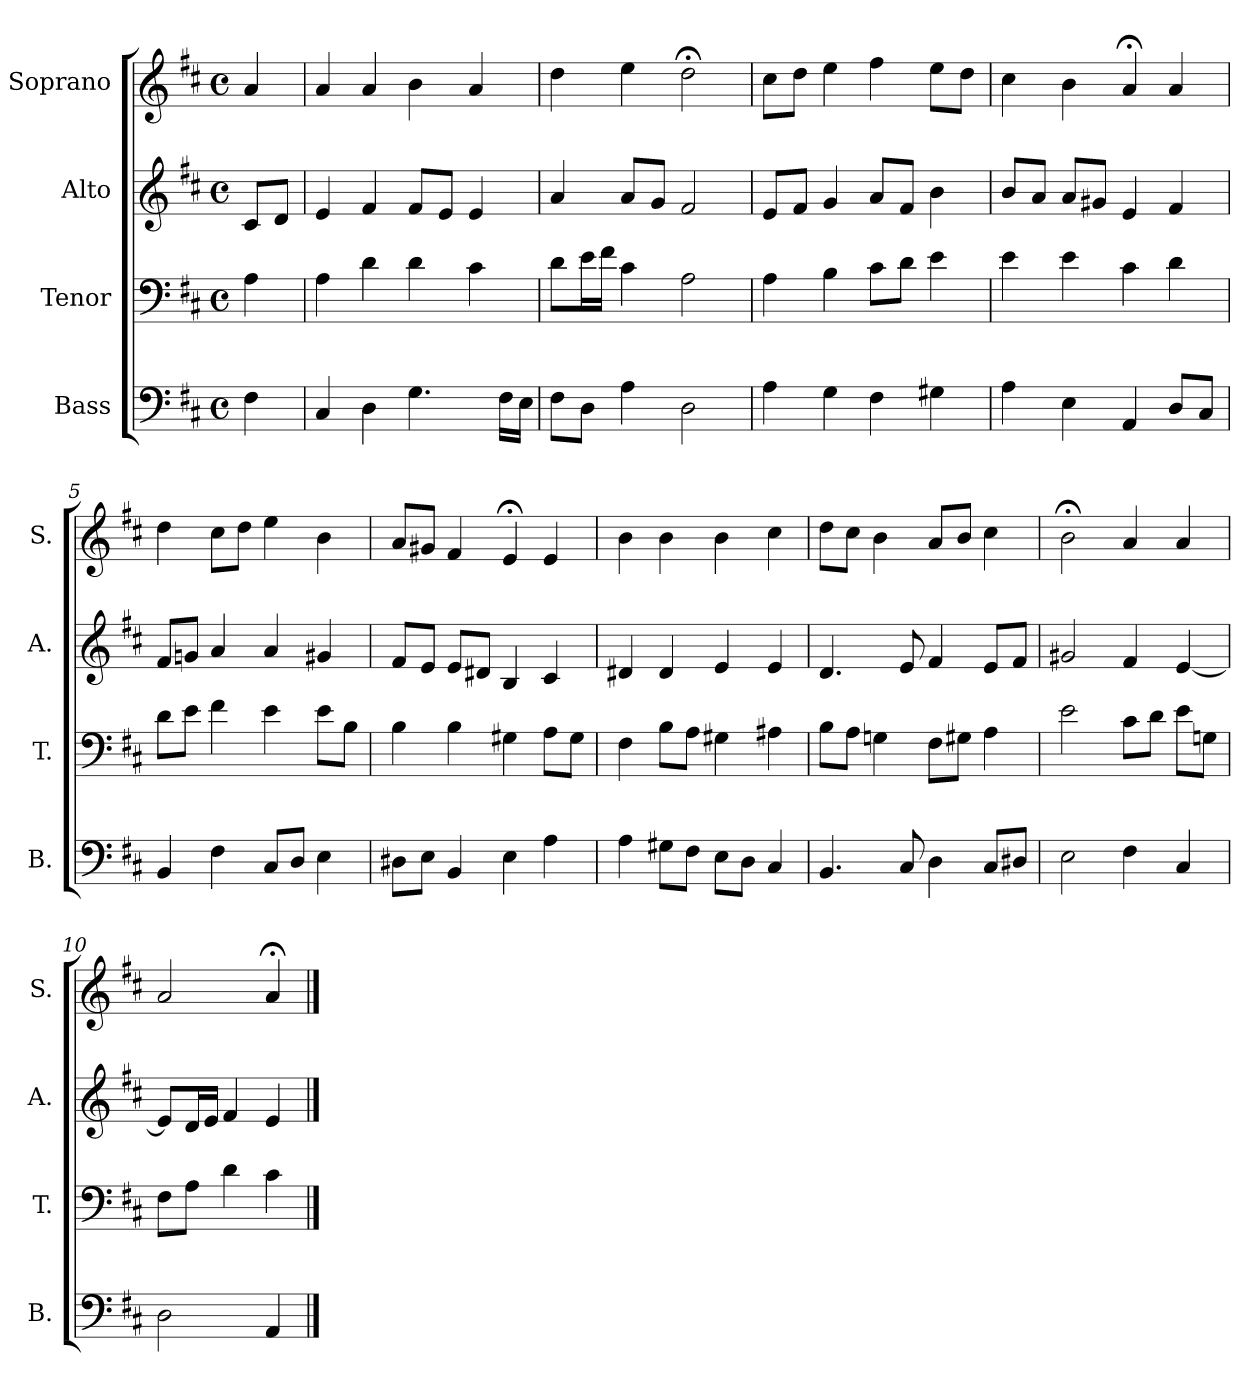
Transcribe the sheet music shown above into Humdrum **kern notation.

**kern	**kern	**kern	**kern
*part4	*part3	*part2	*part1
*staff4	*staff3	*staff2	*staff1
*I"Bass	*I"Tenor	*I"Alto	*I"Soprano
*I'B.	*I'T.	*I'A.	*I'S.
*clefF4	*clefF4	*clefG2	*clefG2
*k[f#c#]	*k[f#c#]	*k[f#c#]	*k[f#c#]
*b:	*b:	*b:	*b:
*M4/4	*M4/4	*M4/4	*M4/4
*met(c)	*met(c)	*met(c)	*met(c)
=	=	=	=
4F#\	4A\	8c#/L	4a/
.	.	8d/J	.
=1	=1	=1	=1
4C#/	4A\	4e/	4a/
4D\	4d\	4f#/	4a/
4.G\	4d\	8f#/L	4b\
.	.	8e/J	.
.	4c#\	4e/	4a/
16F#\LL	.	.	.
16E\JJ	.	.	.
=2	=2	=2	=2
8F#\L	8d\L	4a/	4dd\
8D\J	16e\L	.	.
.	16f#\JJ	.	.
4A\	4c#\	8a/L	4ee\
.	.	8g/J	.
2D\	2A\	2f#/	2dd;<\
=3	=3	=3	=3
4A\	4A\	8e/L	8cc#\L
.	.	8f#/J	8dd\J
4G\	4B\	4g/	4ee\
4F#\	8c#\L	8a/L	4ff#\
.	8d\J	8f#/J	.
4G#X\	4e\	4b\	8ee\L
.	.	.	8dd\J
!!LO:LB:g=z
=4	=4	=4	=4
4A\	4e\	8b/L	4cc#\
.	.	8a/J	.
4E\	4e\	8a/L	4b\
.	.	8g#X/J	.
4AA/	4c#\	4e/	4a;</
8D/L	4d\	4f#/	4a/
8C#/J	.	.	.
=5	=5	=5	=5
4BB/	8d\L	8f#/L	4dd\
.	8e\J	8gn/J	.
4F#\	4f#\	4a/	8cc#\L
.	.	.	8dd\J
8C#/L	4e\	4a/	4ee\
8D/J	.	.	.
4E\	8e\L	4g#X/	4b\
.	8B\J	.	.
=6	=6	=6	=6
8D#X\L	4B\	8f#/L	8a/L
8E\J	.	8e/J	8g#X/J
4BB/	4B\	8e/L	4f#/
.	.	8d#X/J	.
4E\	4G#X\	4B/	4e;</
4A\	8A\L	4c#/	4e/
.	8G#\J	.	.
!!LO:LB:g=z
=7	=7	=7	=7
4A\	4F#\	4d#X/	4b\
8G#X\L	8B\L	4d#/	4b\
8F#\J	8A\J	.	.
8E\L	4G#X\	4e/	4b\
8D\J	.	.	.
4C#/	4A#X\	4e/	4cc#\
=8	=8	=8	=8
4.BB/	8B\L	4.d/	8dd\L
.	8A\J	.	8cc#\J
.	4Gn\	.	4b\
8C#/	.	8e/	.
4D\	8F#\L	4f#/	8a/L
.	8G#X\J	.	8b/J
8C#/L	4A\	8e/L	4cc#\
8D#X/J	.	8f#/J	.
=9	=9	=9	=9
2E\	2e\	2g#X/	2b;<\
4F#\	8c#\L	4f#/	4a/
.	8d\J	.	.
4C#/	8e\L	[4e/	4a/
.	8Gn\J	.	.
=10	=10	=10	=10
2D\	8F#\L	8e/L]	2a/
.	8A\J	16d/L	.
.	.	16e/JJ	.
.	4d\	4f#/	.
4AA/	4c#\	4e/	4a;</
==	==	==	==
*-	*-	*-	*-
